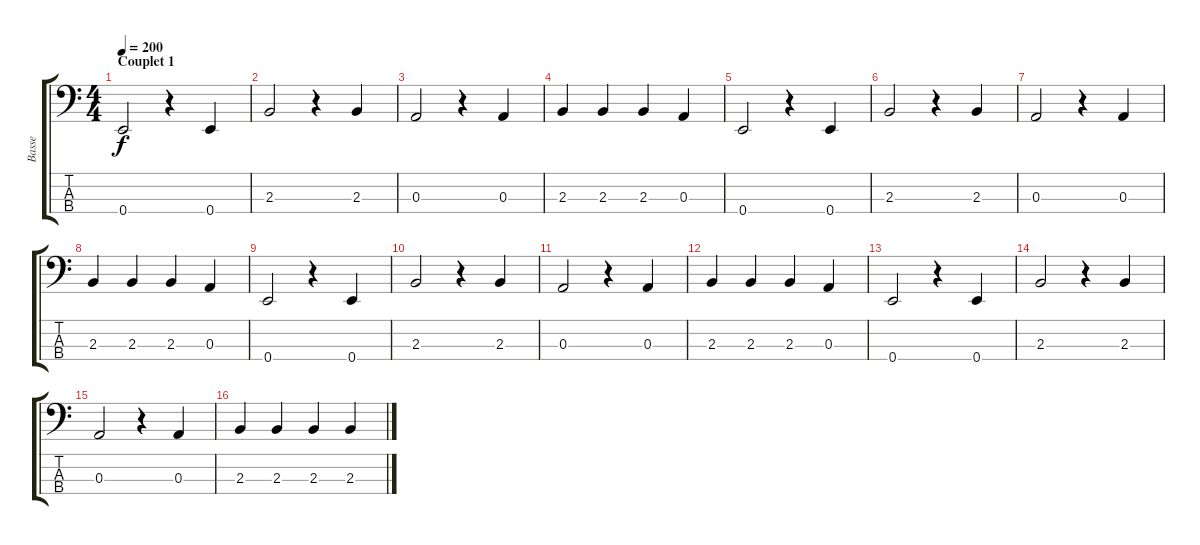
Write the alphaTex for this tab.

\track ("Basse" "Basse") {instrument acousticbass}
\staff {score tabs}
\tuning (G2 D2 A1 E1) {hide}
\ts (4 4)
\section ("" "Couplet 1")
\tempo 200
\clef f4
\ks c
0.4.2{dy f} r.4 0.4.4 |
2.3.2 r.4 2.3.4 |
0.3.2 r.4 0.3.4 |
2.3.4 2.3.4 2.3.4 0.3.4 |
0.4.2 r.4 0.4.4 |
2.3.2 r.4 2.3.4 |
0.3.2 r.4 0.3.4 |
2.3.4 2.3.4 2.3.4 0.3.4 |
0.4.2 r.4 0.4.4 |
2.3.2 r.4 2.3.4 |
0.3.2 r.4 0.3.4 |
2.3.4 2.3.4 2.3.4 0.3.4 |
0.4.2 r.4 0.4.4 |
2.3.2 r.4 2.3.4 |
0.3.2 r.4 0.3.4 |
2.3.4 2.3.4 2.3.4 2.3.4
